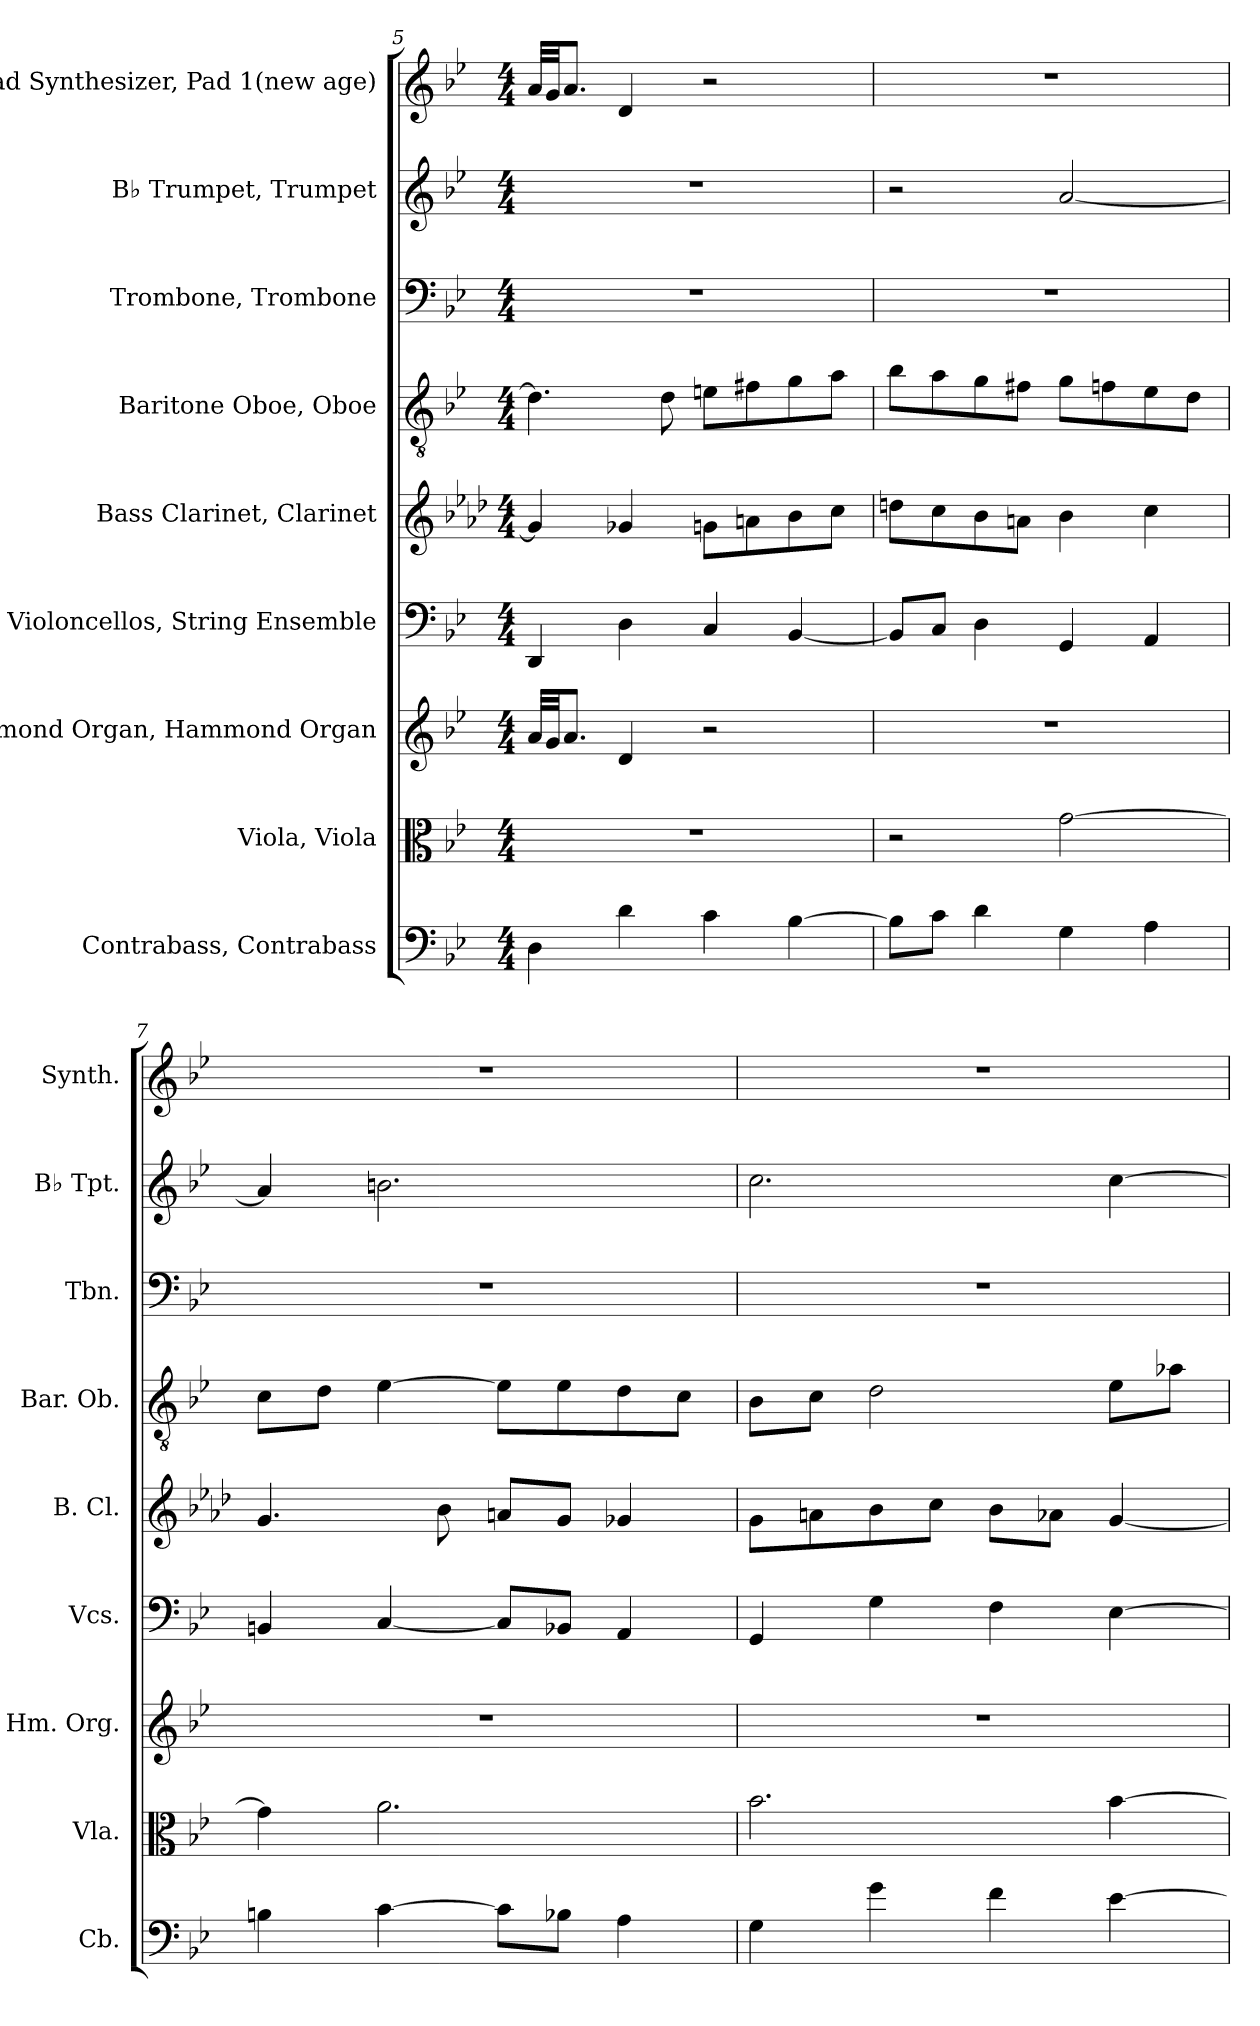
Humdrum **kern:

**kern	**kern	**kern	**kern	**kern	**kern	**kern	**kern	**kern
*part9	*part8	*part7	*part6	*part5	*part4	*part3	*part2	*part1
*staff9	*staff8	*staff7	*staff6	*staff5	*staff4	*staff3	*staff2	*staff1
*I"Contrabass, Contrabass	*I"Viola, Viola	*I"Hammond Organ, Hammond Organ	*I"Violoncellos, String Ensemble	*I"Bass Clarinet, Clarinet	*I"Baritone Oboe, Oboe	*I"Trombone, Trombone	*I"B♭ Trumpet, Trumpet	*I"Pad Synthesizer, Pad 1(new age)
*I'Cb.	*I'Vla.	*I'Hm. Org.	*I'Vcs.	*I'B. Cl.	*I'Bar. Ob.	*I'Tbn.	*I'B♭ Tpt.	*I'Synth.
*clefF4	*clefC3	*clefG2	*clefF4	*clefG2	*clefGv2	*clefF4	*clefG2	*clefG2
*ITrd7c12	*	*	*	*ITrd8c14	*	*	*ITrd1c2	*
*k[b-e-]	*k[b-e-]	*k[b-e-]	*k[b-e-]	*k[b-e-a-d-]	*k[b-e-]	*k[b-e-]	*k[b-e-a-d-]	*k[b-e-]
*M4/4	*M4/4	*M4/4	*M4/4	*M4/4	*M4/4	*M4/4	*M4/4	*M4/4
=5	=5	=5	=5	=5	=5	=5	=5	=5
4DD\	1r	32a/LLL	4DD/	4G/]	4.d\]	1r	1r	32a/LLL
.	.	32g/JJ	.	.	.	.	.	32g/JJ
.	.	8.a/J	.	.	.	.	.	8.a/J
4D\	.	4d/	4D\	4G-X/	.	.	.	4d/
.	.	.	.	.	8d\	.	.	.
4C\	.	2r	4C/	8Gn\L	8en\L	.	.	2r
.	.	.	.	8An\	8f#X\	.	.	.
[4BB-\	.	.	[4BB-/	8B-\	8g\	.	.	.
.	.	.	.	8c\J	8a\J	.	.	.
=6	=6	=6	=6	=6	=6	=6	=6	=6
8BB-\L]	2r	1r	8BB-/L]	8dn\L	8b-\L	1r	2r	1r
8C\J	.	.	8C/J	8c\	8a\	.	.	.
4D\	.	.	4D\	8B-\	8g\	.	.	.
.	.	.	.	8An\J	8f#X\J	.	.	.
4GG\	[2g\	.	4GG/	4B-\	8g\L	.	[2g/	.
.	.	.	.	.	8fn\	.	.	.
4AA\	.	.	4AA/	4c\	8e-\	.	.	.
.	.	.	.	.	8d\J	.	.	.
!!LO:PB:g=z
=7	=7	=7	=7	=7	=7	=7	=7	=7
4BBn\	4g\]	1r	4BBn/	4.G/	8c\L	1r	4g/]	1r
.	.	.	.	.	8d\J	.	.	.
[4C\	2.a\	.	[4C/	.	[4e-\	.	2.an\	.
.	.	.	.	8B-\	.	.	.	.
8C\L]	.	.	8C/L]	8An/L	8e-\L]	.	.	.
8BB-X\J	.	.	8BB-X/J	8G/J	8e-\	.	.	.
4AA\	.	.	4AA/	4G-X/	8d\	.	.	.
.	.	.	.	.	8c\J	.	.	.
=8	=8	=8	=8	=8	=8	=8	=8	=8
4GG\	2.b-\	1r	4GG/	8G\L	8B-\L	1r	2.b-\	1r
.	.	.	.	8An\	8c\J	.	.	.
4G\	.	.	4G\	8B-\	2d\	.	.	.
.	.	.	.	8c\J	.	.	.	.
4F\	.	.	4F\	8B-\L	.	.	.	.
.	.	.	.	8A-X\J	.	.	.	.
[4E-\	[4b-\	.	[4E-\	[4G/	8e-\L	.	[4b-\	.
.	.	.	.	.	8a-X\J	.	.	.
=	=	=	=	=	=	=	=	=
*-	*-	*-	*-	*-	*-	*-	*-	*-
